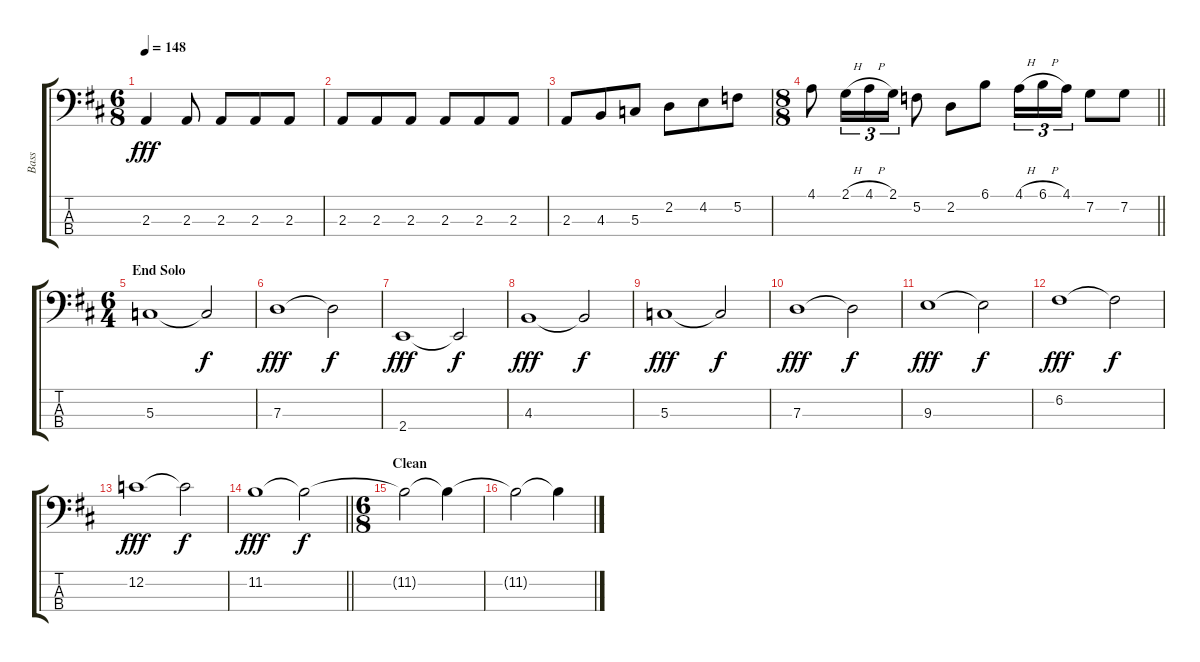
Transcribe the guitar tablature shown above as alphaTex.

\track ("Bass" "Bass") {instrument electricbasspick}
\staff {score tabs}
\tuning (F2 C2 G1 D1) {hide}
\ts (6 8)
\tempo 148
\clef f4
\ks d
2.3.4{dy fff} 2.3.8 2.3.8 2.3.8 2.3.8 |
2.3.8 2.3.8 2.3.8 2.3.8 2.3.8 2.3.8 |
2.3.8 4.3.8 5.3.8 2.2.8 4.2.8 5.2.8 |
\ts (8 8)
\barLineRight lightlight
4.1.8 2.1{h}.16{tu (3 2)} 4.1{h}.16{tu (3 2)} 2.1.16{tu (3 2)} 5.2.8 2.2.8 6.1.8 4.1{h}.16{tu (3 2)} 6.1{h}.16{tu (3 2)} 4.1.16{tu (3 2)} 7.2.8 7.2.8 |
\ts (6 4)
\section ("" "End Solo")
5.3.1 5.3{t}.2{dy f} |
7.3.1{dy fff} 7.3{t}.2{dy f} |
2.4.1{dy fff} 2.4{t}.2{dy f} |
4.3.1{dy fff} 4.3{t}.2{dy f} |
5.3.1{dy fff} 5.3{t}.2{dy f} |
7.3.1{dy fff} 7.3{t}.2{dy f} |
9.3.1{dy fff} 9.3{t}.2{dy f} |
6.2.1{dy fff} 6.2{t}.2{dy f} |
12.2.1{dy fff} 12.2{t}.2{dy f} |
\barLineRight lightlight
11.2.1{dy fff} 11.2{t}.2{dy f} |
\ts (6 8)
\section ("" "Clean")
11.2{t}.2 11.2{t}.4 |
11.2{t}.2 11.2{t}.4
